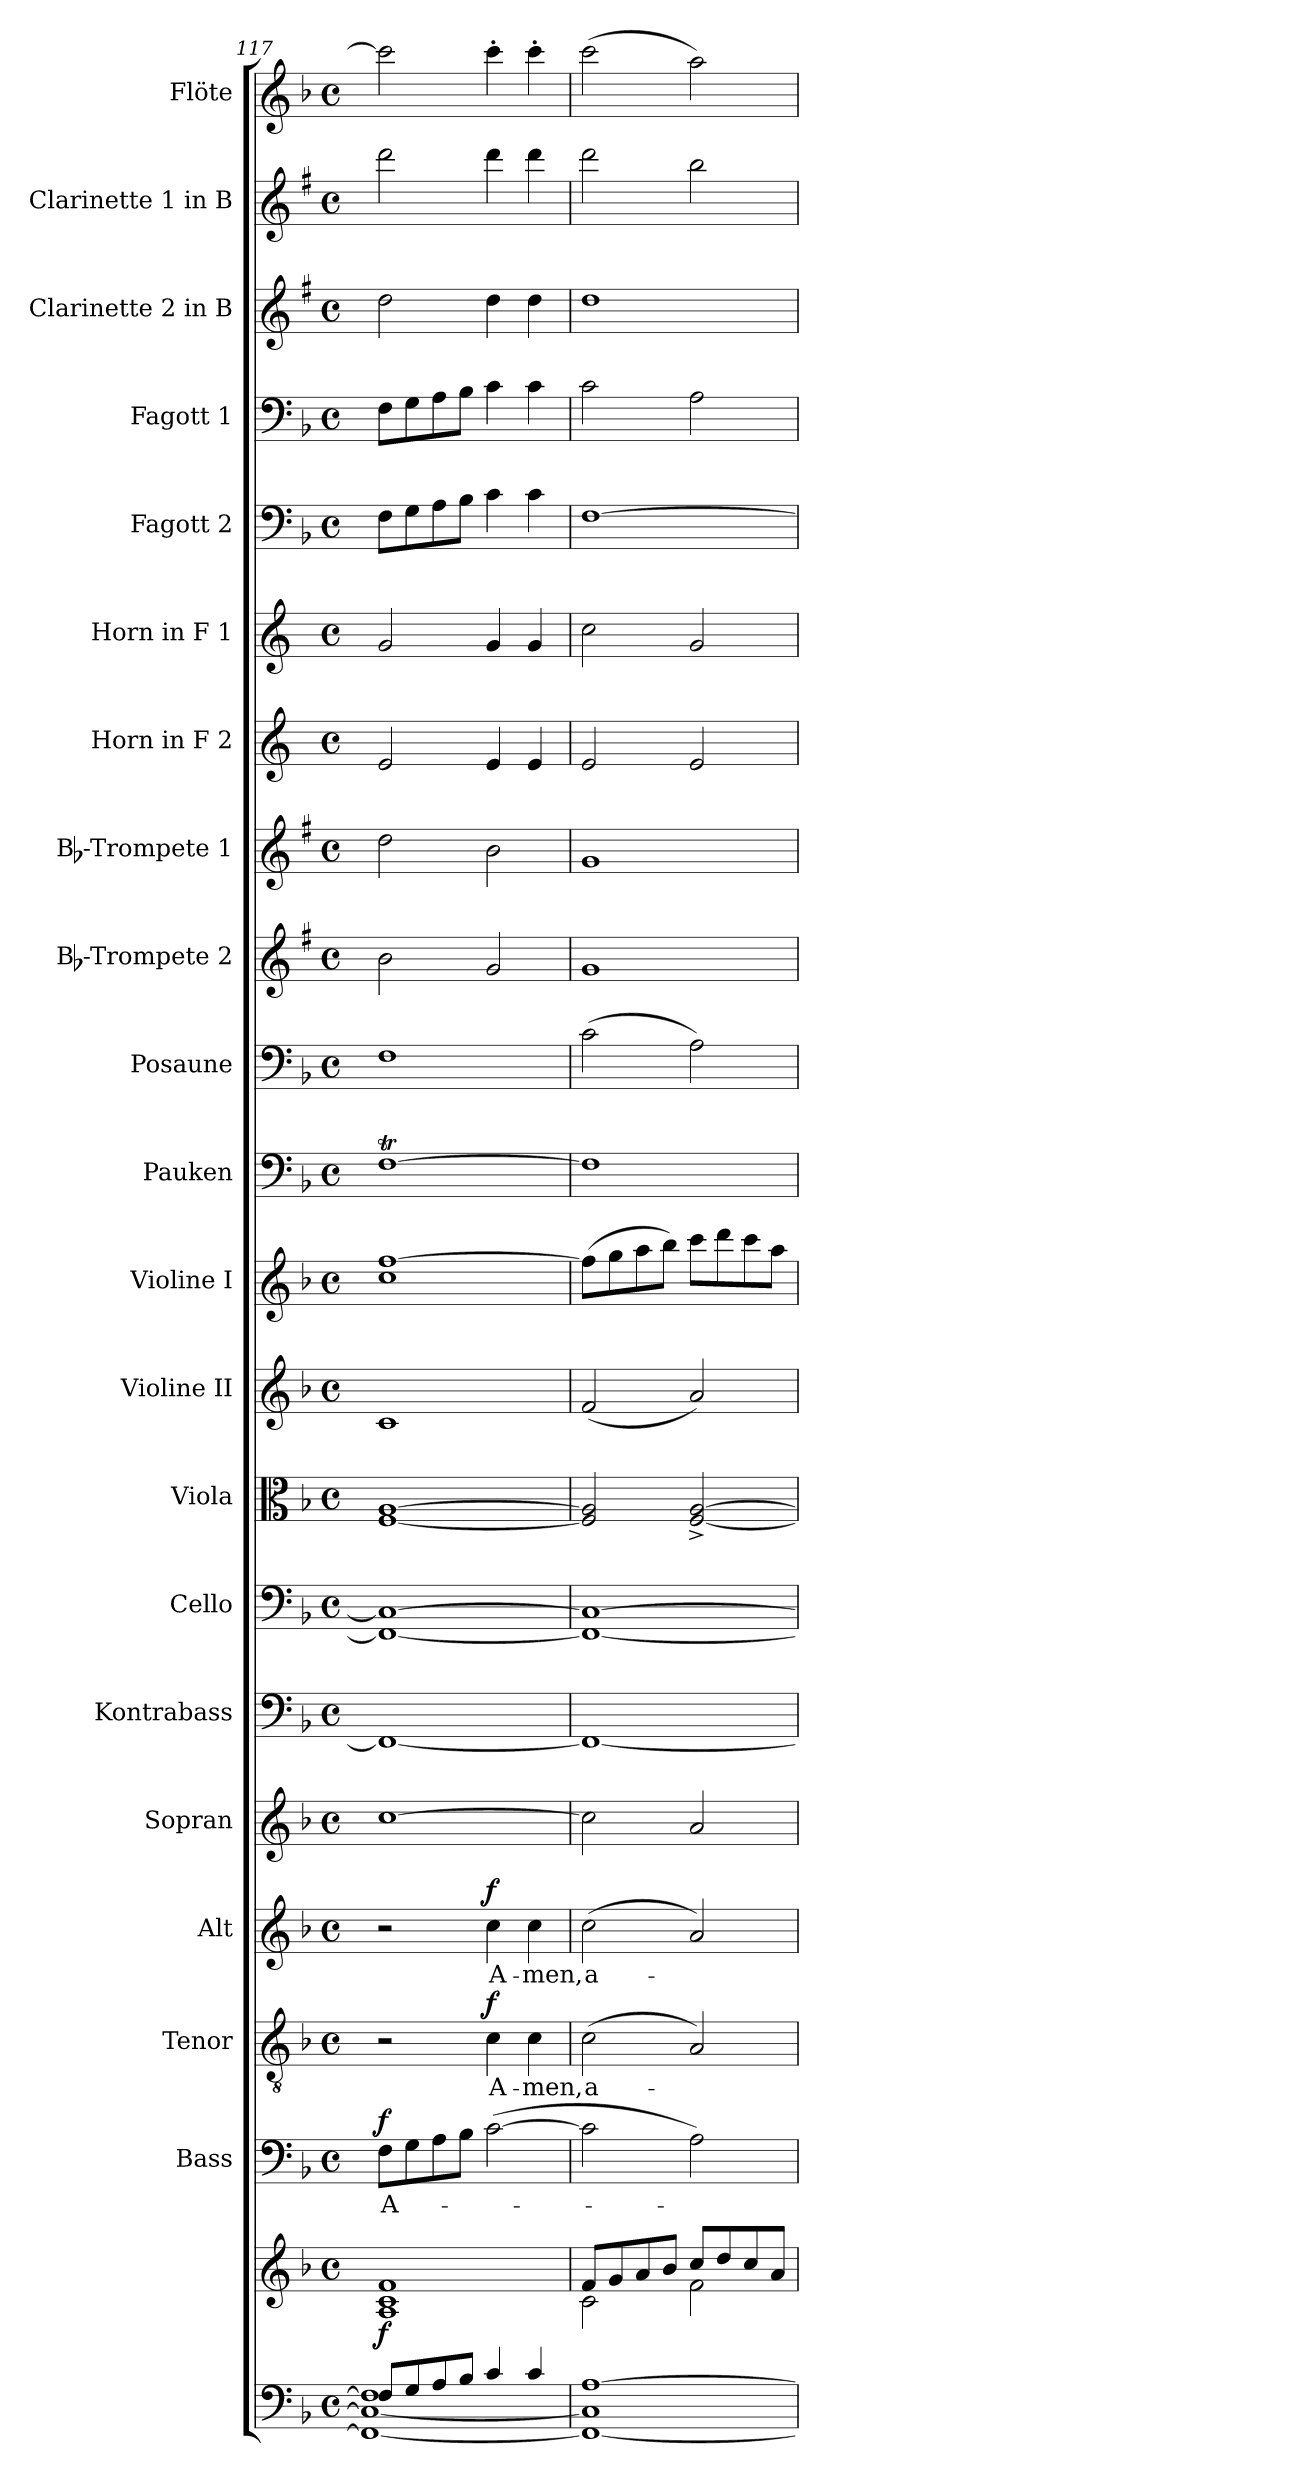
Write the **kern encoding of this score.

**kern	**kern	**dynam	**kern	**text	**dynam	**kern	**text	**dynam	**kern	**text	**dynam	**kern	**kern	**kern	**kern	**kern	**kern	**kern	**kern	**kern	**kern	**kern	**kern	**kern	**kern	**kern	**kern	**kern
*part21	*part21	*part21	*part20	*part20	*part20	*part19	*part19	*part19	*part18	*part18	*part18	*part17	*part16	*part15	*part14	*part13	*part12	*part11	*part10	*part9	*part8	*part7	*part6	*part5	*part4	*part3	*part2	*part1
*staff22	*staff21	*staff21/22	*staff20	*staff20	*staff20	*staff19	*staff19	*staff19	*staff18	*staff18	*staff18	*staff17	*staff16	*staff15	*staff14	*staff13	*staff12	*staff11	*staff10	*staff9	*staff8	*staff7	*staff6	*staff5	*staff4	*staff3	*staff2	*staff1
*	*	*	*I"Bass	*	*	*I"Tenor	*	*	*I"Alt	*	*	*I"Sopran	*I"Kontrabass	*I"Cello	*I"Viola	*I"Violine II	*I"Violine I	*I"Pauken	*I"Posaune	*I"Bb-Trompete 2	*I"Bb-Trompete 1	*I"Horn in F 2	*I"Horn in F 1	*I"Fagott 2	*I"Fagott 1	*I"Clarinette 2 in B	*I"Clarinette 1 in B	*I"Flöte
*	*	*	*I'B.	*	*	*I'T.	*	*	*I'A.	*	*	*I'S.	*I'Kb.	*	*I'Vla.	*I'Vl. II	*I'Vl. I	*I'Pk.	*I'Pos.	*I'Bb Trp. 2	*I'Bb Trp. 1	*	*	*I'Fg. 2	*I'Fg. 1	*I'Clar. 2	*I'Clar.1	*I'Fl.
*clefF4	*clefG2	*	*clefF4	*	*	*clefGv2	*	*	*clefG2	*	*	*clefG2	*clefF4	*clefF4	*clefC3	*clefG2	*clefG2	*clefF4	*clefF4	*clefG2	*clefG2	*clefG2	*clefG2	*clefF4	*clefF4	*clefG2	*clefG2	*clefG2
*	*	*	*	*	*	*	*	*	*	*	*	*	*ITrd7c12	*	*	*	*	*	*	*ITrd1c2	*ITrd1c2	*ITrd4c7	*ITrd4c7	*	*	*ITrd1c2	*ITrd1c2	*
*k[b-]	*k[b-]	*	*k[b-]	*	*	*k[b-]	*	*	*k[b-]	*	*	*k[b-]	*k[b-]	*k[b-]	*k[b-]	*k[b-]	*k[b-]	*k[b-]	*k[b-]	*k[b-]	*k[b-]	*k[b-]	*k[b-]	*k[b-]	*k[b-]	*k[b-]	*k[b-]	*k[b-]
*F:	*F:	*	*F:	*	*	*F:	*	*	*F:	*	*	*F:	*F:	*F:	*F:	*F:	*F:	*F:	*F:	*F:	*F:	*F:	*F:	*F:	*F:	*F:	*F:	*F:
*M4/4	*M4/4	*	*M4/4	*	*	*M4/4	*	*	*M4/4	*	*	*M4/4	*M4/4	*M4/4	*M4/4	*M4/4	*M4/4	*M4/4	*M4/4	*M4/4	*M4/4	*M4/4	*M4/4	*M4/4	*M4/4	*M4/4	*M4/4	*M4/4
*met(c)	*met(c)	*	*met(c)	*	*	*met(c)	*	*	*met(c)	*	*	*met(c)	*met(c)	*met(c)	*met(c)	*met(c)	*met(c)	*met(c)	*met(c)	*met(c)	*met(c)	*met(c)	*met(c)	*met(c)	*met(c)	*met(c)	*met(c)	*met(c)
=117	=117	=117	=117	=117	=117	=117	=117	=117	=117	=117	=117	=117	=117	=117	=117	=117	=117	=117	=117	=117	=117	=117	=117	=117	=117	=117	=117	=117
*^	*	*	*	*	*	*	*	*	*	*	*	*	*	*	*	*	*	*	*	*	*	*	*	*	*	*	*	*
!	!	!	!LO:DY:b	!	!LO:LY:b	!LO:DY:a	!	!	!	!	!	!	!	!	!	!	!	!	!	!	!	!	!	!	!	!	!	!	!
8F/L	1FF_ 1C_ 1F]	1A 1c 1f	f	8F\L	A-	f	2r	.	.	2r	.	.	[1cc	1FFF_	1FF_ 1C_	[1F [1A	1c	1cc [1ff	[1FT	1F	2a\	2cc\	2A/	2c/	8F\L	8F\L	2cc\	2ccc\	2ccc\]
8G/	.	.	.	8G\	.	.	.	.	.	.	.	.	.	.	.	.	.	.	.	.	.	.	.	.	8G\	8G\	.	.	.
8A/	.	.	.	8A\	.	.	.	.	.	.	.	.	.	.	.	.	.	.	.	.	.	.	.	.	8A\	8A\	.	.	.
8B-/J	.	.	.	8B-\J	.	.	.	.	.	.	.	.	.	.	.	.	.	.	.	.	.	.	.	.	8B-\J	8B-\J	.	.	.
!	!	!	!	!	!	!	!	!LO:LY:b	!LO:DY:a	!	!LO:LY:b	!LO:DY:a	!	!	!	!	!	!	!	!	!	!	!	!	!	!	!	!	!
4c/	.	.	.	(>[2c\	.	.	4c\	A-	f	4cc\	A-	f	.	.	.	.	.	.	.	.	2f/	2a\	4A/	4c/	4c\	4c\	4cc\	4ccc\	4ccc'>\
!	!	!	!	!	!	!	!	!LO:LY:b	!	!	!LO:LY:b	!	!	!	!	!	!	!	!	!	!	!	!	!	!	!	!	!	!
4c/	.	.	.	.	.	.	4c\	-men,	.	4cc\	-men,	.	.	.	.	.	.	.	.	.	.	.	4A/	4c/	4c\	4c\	4cc\	4ccc\	4ccc'>\
=118	=118	=118	=118	=118	=118	=118	=118	=118	=118	=118	=118	=118	=118	=118	=118	=118	=118	=118	=118	=118	=118	=118	=118	=118	=118	=118	=118	=118	=118
*	*	*^	*	*	*	*	*	*	*	*	*	*	*	*	*	*	*	*	*	*	*	*	*	*	*	*	*	*	*
!	!	!	!	!	!	!	!	!	!LO:LY:b	!	!	!LO:LY:b	!	!	!	!	!	!	!	!	!	!	!	!	!	!	!	!	!	!
[>1A	1FF_ 1C]	8f/L	2c\	.	2c\]	.	.	(>2c\	a-	.	(>2cc\	a-	.	2cc\]	1FFF_	1FF_ 1C_	2F/] 2A/]	(<2f/	(>8ff\L]	1FTTT]	(>2c\	1f	1f	2A/	2f\	[1F	2c\	1cc	2ccc\	(>2ccc\
.	.	8g/	.	.	.	.	.	.	.	.	.	.	.	.	.	.	.	.	8gg\	.	.	.	.	.	.	.	.	.	.	.
.	.	8a/	.	.	.	.	.	.	.	.	.	.	.	.	.	.	.	.	8aa\	.	.	.	.	.	.	.	.	.	.	.
.	.	8b-/J	.	.	.	.	.	.	.	.	.	.	.	.	.	.	.	.	8bb-\J)	.	.	.	.	.	.	.	.	.	.	.
.	.	8cc/L	2f\	.	2A\)	.	.	2A/)	.	.	2a/)	.	.	2a/	.	.	[2F/^< [2A/^<	2a/)	8ccc\L	.	2A\)	.	.	2A/	2c/	.	2A\	.	2aa\	2aa\)
.	.	8dd/	.	.	.	.	.	.	.	.	.	.	.	.	.	.	.	.	8ddd\	.	.	.	.	.	.	.	.	.	.	.
.	.	8cc/	.	.	.	.	.	.	.	.	.	.	.	.	.	.	.	.	8ccc\	.	.	.	.	.	.	.	.	.	.	.
.	.	8a/J	.	.	.	.	.	.	.	.	.	.	.	.	.	.	.	.	8aa\J	.	.	.	.	.	.	.	.	.	.	.
*v	*v	*	*	*	*	*	*	*	*	*	*	*	*	*	*	*	*	*	*	*	*	*	*	*	*	*	*	*	*	*
*	*v	*v	*	*	*	*	*	*	*	*	*	*	*	*	*	*	*	*	*	*	*	*	*	*	*	*	*	*	*
=	=	=	=	=	=	=	=	=	=	=	=	=	=	=	=	=	=	=	=	=	=	=	=	=	=	=	=	=
*-	*-	*-	*-	*-	*-	*-	*-	*-	*-	*-	*-	*-	*-	*-	*-	*-	*-	*-	*-	*-	*-	*-	*-	*-	*-	*-	*-	*-
